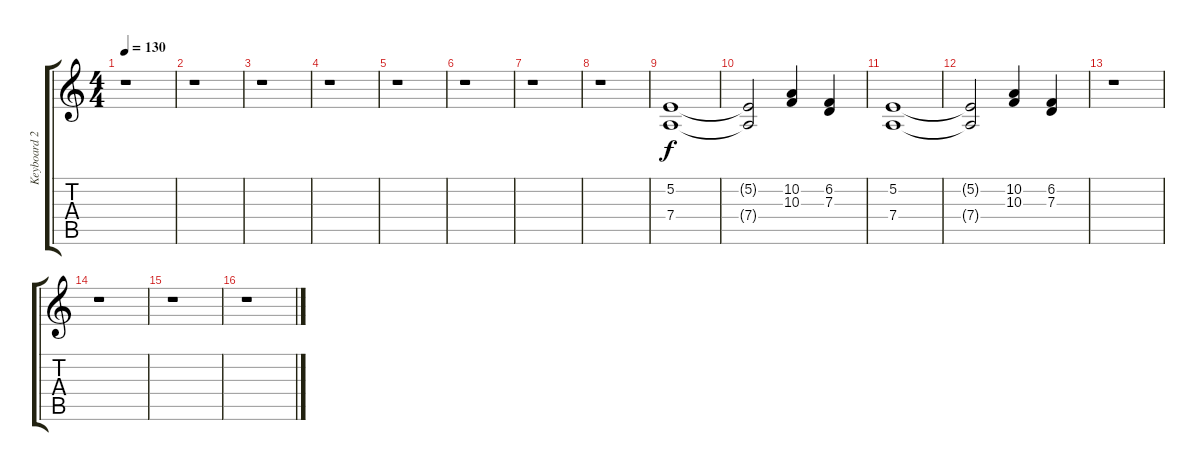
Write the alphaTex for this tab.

\track ("Keyboard 2." "Keyboard 2") {instrument choiraahs}
\staff {score tabs}
\tuning (E4 B3 G3 D3 A2 E2) {hide}
\ts (4 4)
\tempo 130
\clef g2
\ks c
r.1{dy f} |
r.1 |
r.1 |
r.1 |
r.1 |
r.1 |
r.1 |
r.1 |
(5.2 7.4).1 |
(5.2{t} 7.4{t}).2 (10.2 10.3).4 (6.2 7.3).4 |
(5.2 7.4).1 |
(5.2{t} 7.4{t}).2 (10.2 10.3).4 (6.2 7.3).4 |
r.1 |
r.1 |
r.1 |
r.1
